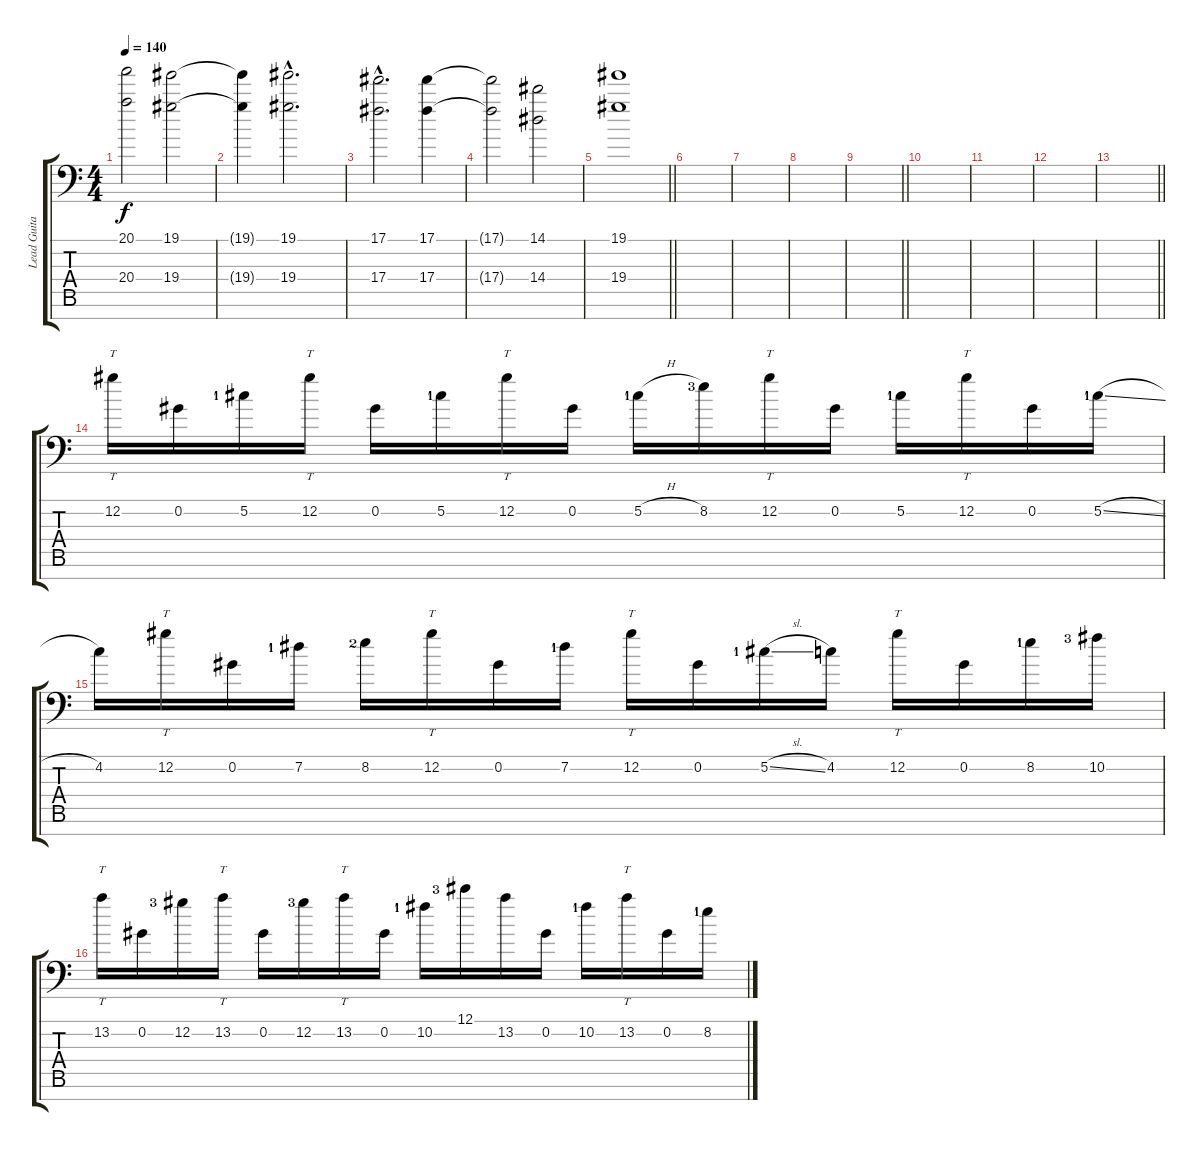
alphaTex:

\track ("Lead Guitar #1" "Lead Guita") {instrument distortionguitar}
\staff {score tabs}
\tuning (Db4 Ab3 Eb3 Db3 Ab2 Eb2 Ab1) {hide}
\ts (4 4)
\tempo 140
\clef f4
\ks c
(20.1{t} 20.4{t}).2{dy f} (19.1 19.4).2 |
(19.1{t} 19.4{t}).4 (19.1{hac} 19.4{hac}).2{d} |
(17.1{hac} 17.4{hac}).2{d} (17.1 17.4).4 |
(17.1{t} 17.4{t}).2 (14.1 14.4).2 |
\barLineRight lightlight
(19.1 19.4).1 |
\section ("" "")
|
|
|
\barLineRight lightlight
|
|
|
|
\barLineRight lightlight
|
\section ("" "")
12.2.16{tt volume 13 instrument distortionguitar} 0.2.16 5.2{lf 2}.16 12.2.16{tt} 0.2.16 5.2{lf 2}.16 12.2.16{tt} 0.2.16 5.2{h lf 2}.16 8.2{lf 4}.16 12.2.16{tt} 0.2.16 5.2{lf 2}.16 12.2.16{tt} 0.2.16 5.2{sl lf 2}.16 |
4.2.16 12.2.16{tt} 0.2.16 7.2{lf 2}.16 8.2{lf 3}.16 12.2.16{tt} 0.2.16 7.2{lf 2}.16 12.2.16{tt} 0.2.16 5.2{sl lf 2}.16 4.2.16 12.2.16{tt} 0.2.16 8.2{lf 2}.16 10.2{lf 4}.16 |
13.2.16{tt} 0.2.16 12.2{lf 4}.16 13.2.16{tt} 0.2.16 12.2{lf 4}.16 13.2.16{tt} 0.2.16 10.2{lf 2}.16 12.1{lf 4}.16 13.2.16 0.2.16 10.2{lf 2}.16 13.2.16{tt} 0.2.16 8.2{sl lf 2}.16
